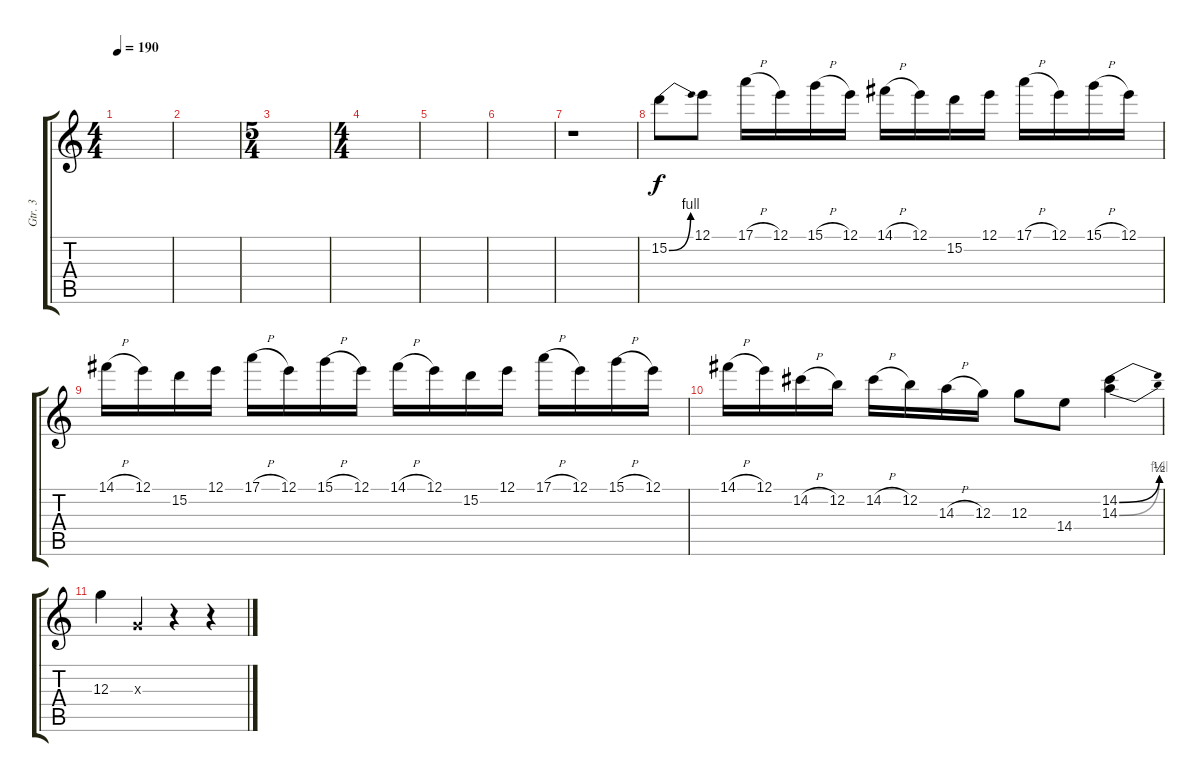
\track ("Gtr. 3" "Gtr. 3") {instrument distortionguitar}
\staff {score tabs}
\tuning (E4 B3 G3 D3 A2 E2) {hide}
\ts (4 4)
\tempo 190
\clef g2
\ks c
|
|
\ts (5 4)
|
\ts (4 4)
|
|
|
r.1 |
15.2{be (bend 0 0 60 4)}.8{dy f volume 16} 12.1.8 17.1{h}.16 12.1.16 15.1{h}.16 12.1.16 14.1{h}.16 12.1.16 15.2.16 12.1.16 17.1{h}.16 12.1.16 15.1{h}.16 12.1.16 |
14.1{h}.16 12.1.16 15.2.16 12.1.16 17.1{h}.16 12.1.16 15.1{h}.16 12.1.16 14.1{h}.16 12.1.16 15.2.16 12.1.16 17.1{h}.16 12.1.16 15.1{h}.16 12.1.16 |
14.1{h}.16 12.1.16 14.2{h}.16 12.2.16 14.2{h}.16 12.2.16 14.3{h}.16 12.3.16 12.3.8 14.4.8 (14.2{be (bend 0 0 60 2)} 14.3{be (bend 0 0 60 4)}).4 |
12.3.4 0.3{x}.4 r.4 r.4
